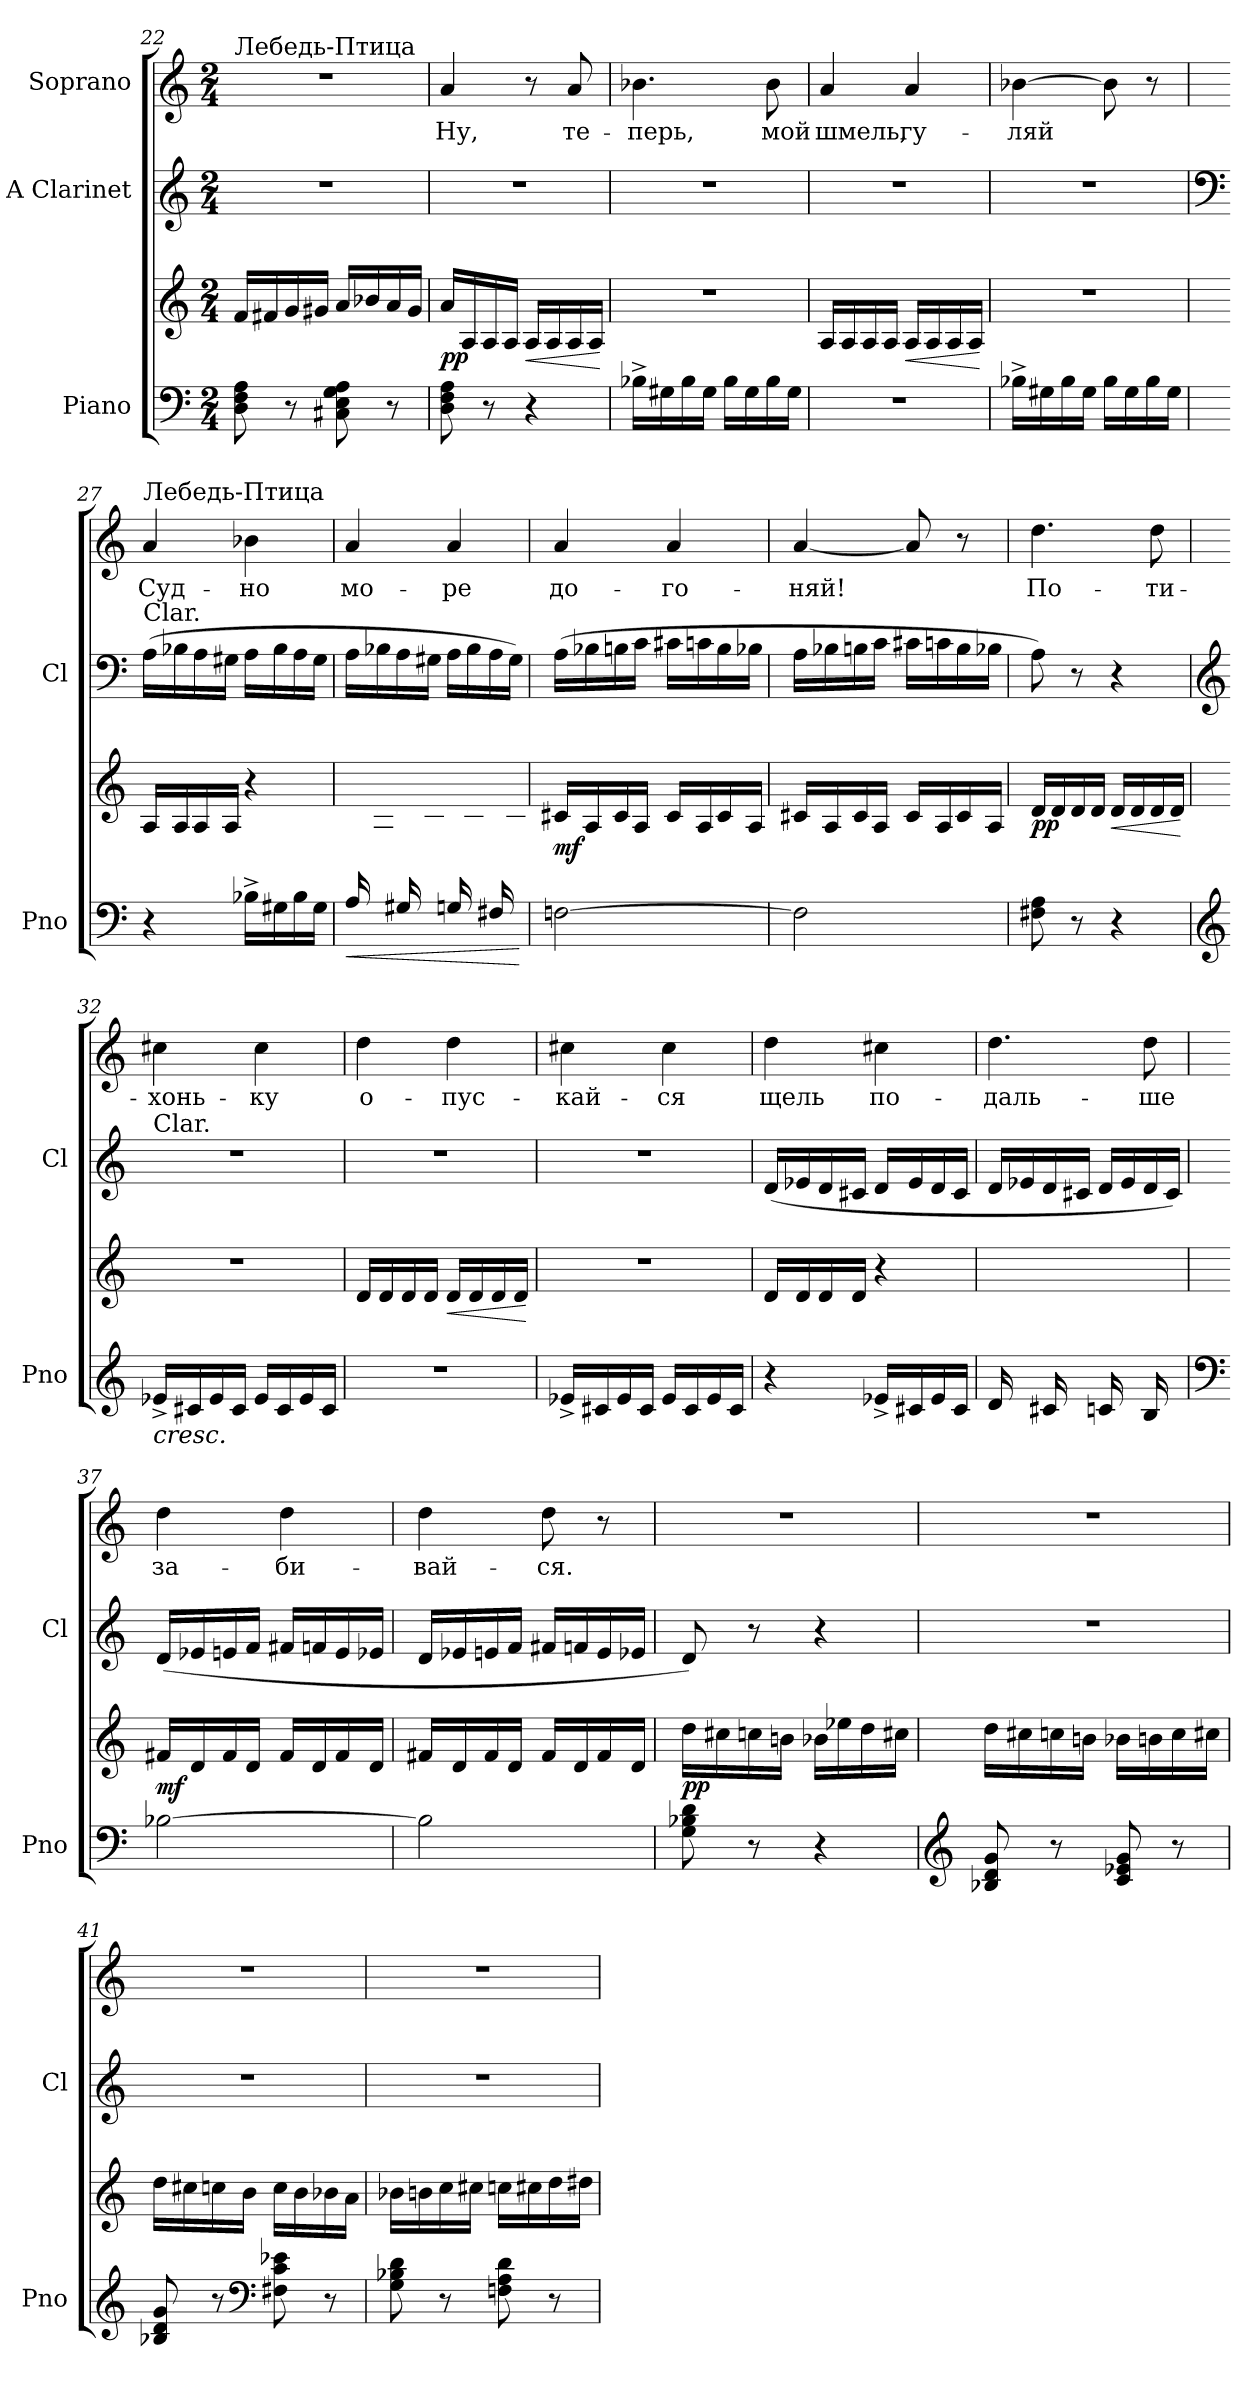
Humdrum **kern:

**kern	**kern	**dynam	**kern	**kern	**text
*part3	*part3	*part3	*part2	*part1	*part1
*staff4	*staff3	*staff3/4	*staff2	*staff1	*staff1
*I"Piano	*	*	*I"A Clarinet	*I"Soprano	*
*I'Pno	*	*	*I'Cl	*	*
!!LO:LB:g=z
*clefF4	*clefG2	*	*clefG2	*clefG2	*
*	*	*	*ITrd2c3	*	*
*k[]	*k[]	*	*k[f#c#g#]	*k[]	*
*M2/4	*M2/4	*	*M2/4	*M2/4	*
=22	=22	=22	=22	=22	=22
!	!	!	!	!LO:TX:a:t=Лебедь-Птица	!
8D\ 8F\ 8A\	16f/LL	.	2r	2r	.
.	16f#X/	.	.	.	.
8r	16g/	.	.	.	.
.	16g#X/JJ	.	.	.	.
8C#X\ 8E\ 8G\ 8A\	16a/LL	.	.	.	.
.	16b-X/	.	.	.	.
8r	16a/	.	.	.	.
.	16g#/JJ	.	.	.	.
=23	=23	=23	=23	=23	=23
!	!	!LO:DY:b	!	!	!LO:LY:b
8D\ 8F\ 8A\	16a/LL	pp	2r	4a/	Ну,
.	16A/	.	.	.	.
8r	16A/	.	.	.	.
.	16A/JJ	.	.	.	.
!	!	!LO:HP:b	!	!	!
4r	16A/LL	<	.	8r	.
.	16A/	.	.	.	.
!	!	!	!	!	!LO:LY:b
.	16A/	.	.	8a/	те-
.	16A/JJ	.	.	.	.
.	.	[	.	.	.
=24	=24	=24	=24	=24	=24
!	!	!	!	!	!LO:LY:b
16B-X^\LL	2r	.	2r	4.b-X\	-перь,
16G#X\	.	.	.	.	.
16B-\	.	.	.	.	.
16G#\JJ	.	.	.	.	.
16B-\LL	.	.	.	.	.
16G#\	.	.	.	.	.
!	!	!	!	!	!LO:LY:b
16B-\	.	.	.	8b-\	мой
16G#\JJ	.	.	.	.	.
!!LO:PB:g=z
=25	=25	=25	=25	=25	=25
!	!	!	!	!	!LO:LY:b
2r	16A/LL	.	2r	4a/	шмель,
.	16A/	.	.	.	.
.	16A/	.	.	.	.
.	16A/JJ	.	.	.	.
!	!	!LO:HP:b	!	!	!LO:LY:b
.	16A/LL	<	.	4a/	гу-
.	16A/	.	.	.	.
.	16A/	.	.	.	.
.	16A/JJ	.	.	.	.
.	.	[	.	.	.
=26	=26	=26	=26	=26	=26
!	!	!	!	!	!LO:LY:b
16B-X^\LL	2r	.	2r	[4b-X\	-ляй
16G#X\	.	.	.	.	.
16B-\	.	.	.	.	.
16G#\JJ	.	.	.	.	.
16B-\LL	.	.	.	8b-\]	.
16G#\	.	.	.	.	.
16B-\	.	.	.	8r	.
16G#\JJ	.	.	.	.	.
!!LO:PB:g=z
=27	=27	=27	=27	=27	=27
*	*	*	*clefF4	*	*
!	!	!	!	!LO:TX:a:t=Лебедь-Птица	!
!	!	!	!LO:TX:a:t=Clar.	!	!
!	!	!	!	!	!LO:LY:b
4r	16A/LL	.	(16F#\LL	4a/	Суд-
.	16A/	.	16Gn\	.	.
.	16A/	.	16F#\	.	.
.	16A/JJ	.	16E#X\JJ	.	.
!	!	!	!	!	!LO:LY:b
16B-X^\LL	4r	.	16F#\LL	4b-X\	-но
16G#X\	.	.	16G\	.	.
16B-\	.	.	16F#\	.	.
16G#\JJ	.	.	16E#\JJ	.	.
=28	=28	=28	=28	=28	=28
!	!	!LO:HP:b=2	!	!	!LO:LY:b
*	*^	*	*	*	*
16A/LL	2ryy	16ryy	<	16F#\LL	4a/	мо-
16ryy	.	16A\	.	16Gn\	.	.
16G#X/	.	16ryy	.	16F#\	.	.
16ryy	.	16B-X\JJ	.	16E#X\JJ	.	.
!	!	!	!	!	!	!LO:LY:b
16Gn/LL	.	16ryy	.	16F#\LL	4a/	-ре
16ryy	.	16Bn\	.	16G\	.	.
16F#X/	.	16ryy	.	16F#\	.	.
16ryy	.	16c\JJ	.	16E#\JJ)	.	.
*	*v	*v	*	*	*	*
.	.	[	.	.	.
=29	=29	=29	=29	=29	=29
!	!	!LO:DY:b	!	!	!LO:LY:b
[2Fn\	16c#X/LL	mf	(16F#\LL	4a/	до-
.	16A/	.	16Gn\	.	.
.	16c#/	.	16G#X\	.	.
.	16A/JJ	.	16A\JJ	.	.
!	!	!	!	!	!LO:LY:b
.	16c#/LL	.	16A#X\LL	4a/	-го-
.	16A/	.	16An\	.	.
.	16c#/	.	16G#\	.	.
.	16A/JJ	.	16Gn\JJ	.	.
!!LO:LB:g=z
=30	=30	=30	=30	=30	=30
!	!	!	!	!	!LO:LY:b
2F\]	16c#X/LL	.	16F#\LL	[4a/	-няй!
.	16A/	.	16Gn\	.	.
.	16c#/	.	16G#X\	.	.
.	16A/JJ	.	16A\JJ	.	.
.	16c#/LL	.	16A#X\LL	8a/]	.
.	16A/	.	16An\	.	.
.	16c#/	.	16G#\	8r	.
.	16A/JJ	.	16Gn\JJ	.	.
=31	=31	=31	=31	=31	=31
!	!	!LO:DY:b	!	!	!LO:LY:b
8F#X\ 8A\	16d/LL	pp	8F#\)	4.dd\	По-
.	16d/	.	.	.	.
8r	16d/	.	8r	.	.
.	16d/JJ	.	.	.	.
!	!	!LO:HP:b	!	!	!
4r	16d/LL	<	4r	.	.
.	16d/	.	.	.	.
!	!	!	!	!	!LO:LY:b
.	16d/	.	.	8dd\	-ти-
.	16d/JJ	.	.	.	.
.	.	[	.	.	.
!!LO:LB:g=z
=32	=32	=32	=32	=32	=32
*clefG2	*	*	*clefG2	*	*
!	!	!	!LO:TX:a:t=Clar.	!	!
!	!	!LO:HP:b=2	!	!	!LO:LY:b
16e-X^/LL	2r	<	2r	4cc#X\	-хонь-
16c#X/	.	.	.	.	.
16e-/	.	.	.	.	.
16c#/JJ	.	.	.	.	.
!	!	!	!	!	!LO:LY:b
16e-/LL	.	.	.	4cc#\	-ку
16c#/	.	.	.	.	.
16e-/	.	.	.	.	.
16c#/JJ	.	.	.	.	.
=33	=33	=33	=33	=33	=33
!	!	!	!	!	!LO:LY:b
2r	16d/LL	.	2r	4dd\	о-
.	16d/	.	.	.	.
.	16d/	.	.	.	.
.	16d/JJ	.	.	.	.
!	!	!LO:HP:b	!	!	!LO:LY:b
.	16d/LL	<	.	4dd\	-пус-
.	16d/	.	.	.	.
.	16d/	.	.	.	.
.	16d/JJ	.	.	.	.
.	.	[	.	.	.
=34	=34	=34	=34	=34	=34
!	!	!	!	!	!LO:LY:b
16e-X^/LL	2r	.	2r	4cc#X\	-кай-
16c#X/	.	.	.	.	.
16e-/	.	.	.	.	.
16c#/JJ	.	.	.	.	.
!	!	!	!	!	!LO:LY:b
16e-/LL	.	.	.	4cc#\	-ся
16c#/	.	.	.	.	.
16e-/	.	.	.	.	.
16c#/JJ	.	.	.	.	.
!!LO:PB:g=z
=35	=35	=35	=35	=35	=35
!	!	!	!	!	!LO:LY:b
4r	16d/LL	.	(16B/LL	4dd\	щель
.	16d/	.	16cn/	.	.
.	16d/	.	16B/	.	.
.	16d/JJ	.	16A#X/JJ	.	.
!	!	!	!	!	!LO:LY:b
16e-X^/LL	4r	.	16B/LL	4cc#X\	по-
16c#X/	.	.	16c/	.	.
16e-/	.	.	16B/	.	.
16c#/JJ	.	.	16A#/JJ	.	.
=36	=36	=36	=36	=36	=36
*^	*	*	*	*	*
!	!	!	!	!	!	!LO:LY:b
16d/LL	2ryy	16ryy	.	16B/LL	4.dd\	-даль-
16ryy	.	16d\	.	16cn/	.	.
16c#X/	.	16ryy	.	16B/	.	.
16ryy	.	16e-X\JJ	.	16A#X/JJ	.	.
16cn/LL	.	16ryy	.	16B/LL	.	.
16ryy	.	16en\	.	16c/	.	.
!	!	!	!	!	!	!LO:LY:b
16B/	.	16ryy	.	16B/	8dd\	-ше
16ryy	.	16f\JJ	.	16A#/JJ)	.	.
*v	*v	*	*	*	*	*
.	.	[	.	.	.
=37	=37	=37	=37	=37	=37
*clefF4	*	*	*	*	*
!	!	!LO:DY:b	!	!	!LO:LY:b
[2B-X\	16f#X/LL	mf	(16B/LL	4dd\	за-
.	16d/	.	16cn/	.	.
.	16f#/	.	16c#X/	.	.
.	16d/JJ	.	16d/JJ	.	.
!	!	!	!	!	!LO:LY:b
.	16f#/LL	.	16d#X/LL	4dd\	-би-
.	16d/	.	16dn/	.	.
.	16f#/	.	16c#/	.	.
.	16d/JJ	.	16cn/JJ	.	.
!!LO:LB:g=z
=38	=38	=38	=38	=38	=38
!	!	!	!	!	!LO:LY:b
2B-\]	16f#X/LL	.	16B/LL	4dd\	-вай-
.	16d/	.	16cn/	.	.
.	16f#/	.	16c#X/	.	.
.	16d/JJ	.	16d/JJ	.	.
!	!	!	!	!	!LO:LY:b
.	16f#/LL	.	16d#X/LL	8dd\	-ся.
.	16d/	.	16dn/	.	.
.	16f#/	.	16c#/	8r	.
.	16d/JJ	.	16cn/JJ	.	.
=39	=39	=39	=39	=39	=39
!	!	!LO:DY:b	!	!	!
8G\ 8B-X\ 8d\	16dd\LL	pp	8B/)	2r	.
.	16cc#X\	.	.	.	.
8r	16ccn\	.	8r	.	.
.	16bn\JJ	.	.	.	.
4r	16b-X\LL	.	4r	.	.
.	16ee-X\	.	.	.	.
.	16dd\	.	.	.	.
.	16cc#X\JJ	.	.	.	.
=40	=40	=40	=40	=40	=40
*clefG2	*	*	*	*	*
8B-X/ 8d/ 8g/	16dd\LL	.	2r	2r	.
.	16cc#X\	.	.	.	.
8r	16ccn\	.	.	.	.
.	16bn\JJ	.	.	.	.
8c/ 8e-X/ 8g/	16b-X\LL	.	.	.	.
.	16bn\	.	.	.	.
8r	16cc\	.	.	.	.
.	16cc#X\JJ	.	.	.	.
!!LO:LB:g=z
=41	=41	=41	=41	=41	=41
8B-X/ 8d/ 8g/	16dd\LL	.	2r	2r	.
.	16cc#X\	.	.	.	.
8r	16ccn\	.	.	.	.
.	16b\JJ	.	.	.	.
*clefF4	*	*	*	*	*
8F#X\ 8c\ 8e-X\	16cc\LL	.	.	.	.
.	16b\	.	.	.	.
8r	16b-X\	.	.	.	.
.	16a\JJ	.	.	.	.
=42	=42	=42	=42	=42	=42
8G\ 8B-X\ 8d\	16b-X\LL	.	2r	2r	.
.	16bn\	.	.	.	.
8r	16cc\	.	.	.	.
.	16cc#X\JJ	.	.	.	.
8Fn\ 8A\ 8d\	16ccn\LL	.	.	.	.
.	16cc#X\	.	.	.	.
8r	16dd\	.	.	.	.
.	16dd#X\JJ	.	.	.	.
=	=	=	=	=	=
*-	*-	*-	*-	*-	*-
